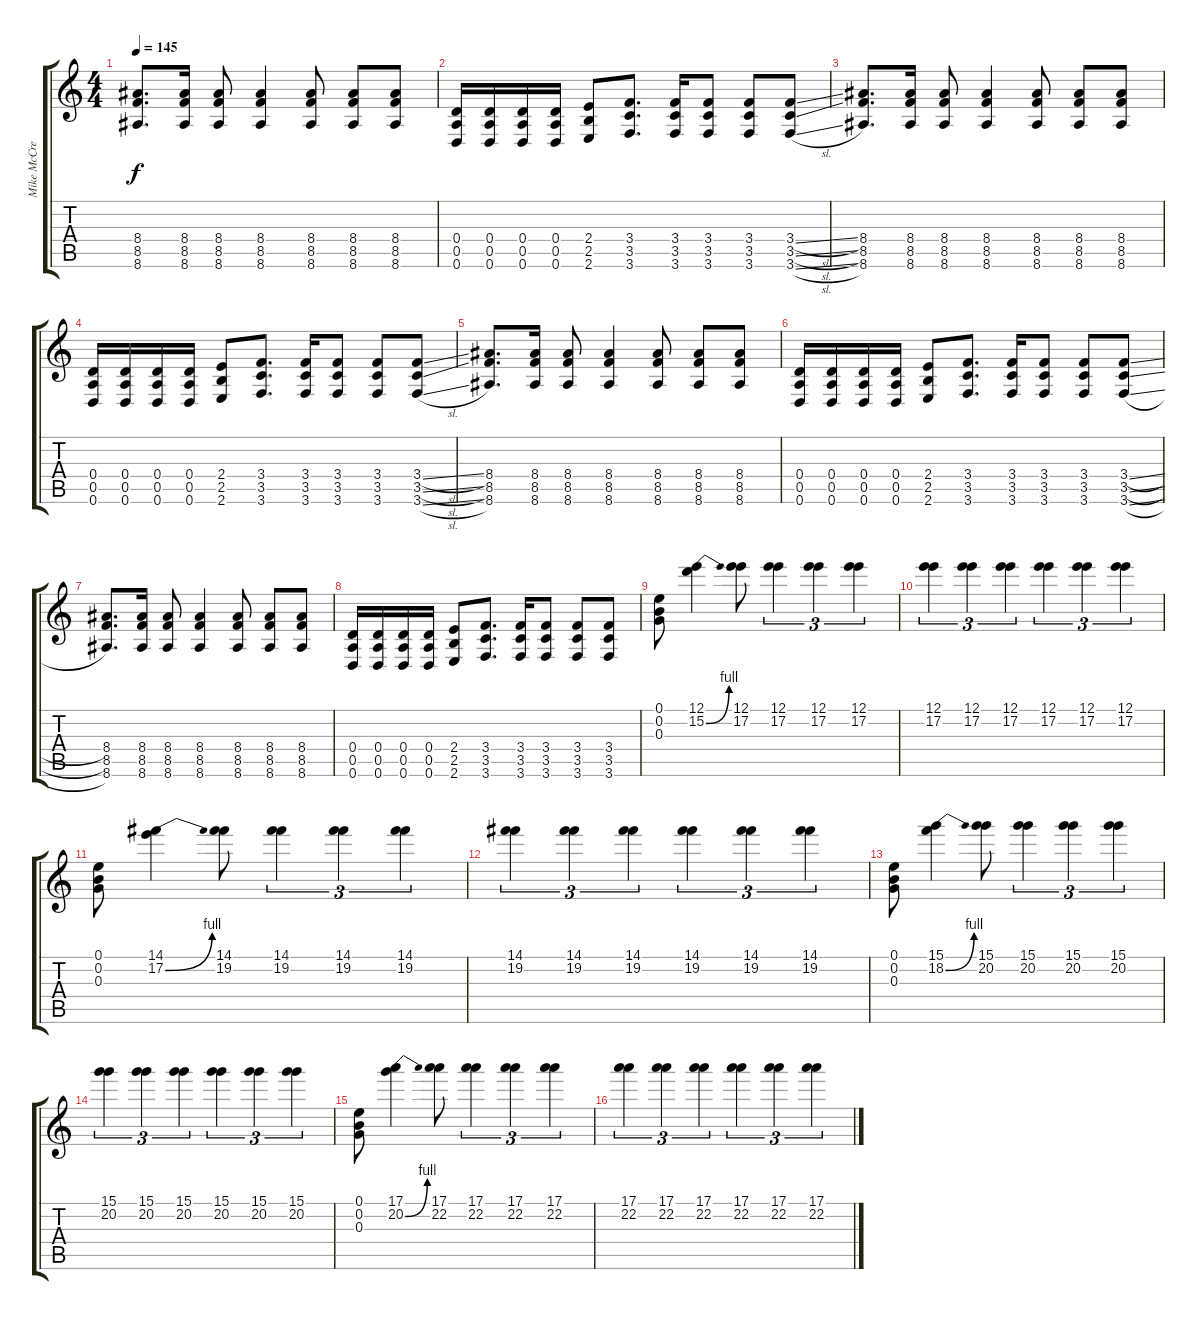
\track ("Mike McCready" "Mike McCre") {instrument overdrivenguitar}
\staff {score tabs}
\tuning (E4 B3 G3 D3 A2 D2) {hide}
\ts (4 4)
\tempo 145
\clef g2
\ks c
(8.4 8.5 8.6).8{d dy f} (8.4 8.5 8.6).16 (8.4 8.5 8.6).8 (8.4 8.5 8.6).4 (8.4 8.5 8.6).8 (8.4 8.5 8.6).8 (8.4 8.5 8.6).8 |
(0.4 0.5 0.6).16 (0.4 0.5 0.6).16 (0.4 0.5 0.6).16 (0.4 0.5 0.6).16 (2.4 2.5 2.6).8 (3.4 3.5 3.6).8{d} (3.4 3.5 3.6).16 (3.4 3.5 3.6).8 (3.4 3.5 3.6).8 (3.4{sl} 3.5{sl} 3.6{sl}).8 |
(8.4 8.5 8.6).8{d} (8.4 8.5 8.6).16 (8.4 8.5 8.6).8 (8.4 8.5 8.6).4 (8.4 8.5 8.6).8 (8.4 8.5 8.6).8 (8.4 8.5 8.6).8 |
(0.4 0.5 0.6).16 (0.4 0.5 0.6).16 (0.4 0.5 0.6).16 (0.4 0.5 0.6).16 (2.4 2.5 2.6).8 (3.4 3.5 3.6).8{d} (3.4 3.5 3.6).16 (3.4 3.5 3.6).8 (3.4 3.5 3.6).8 (3.4{sl} 3.5{sl} 3.6{sl}).8 |
(8.4 8.5 8.6).8{d} (8.4 8.5 8.6).16 (8.4 8.5 8.6).8 (8.4 8.5 8.6).4 (8.4 8.5 8.6).8 (8.4 8.5 8.6).8 (8.4 8.5 8.6).8 |
(0.4 0.5 0.6).16 (0.4 0.5 0.6).16 (0.4 0.5 0.6).16 (0.4 0.5 0.6).16 (2.4 2.5 2.6).8 (3.4 3.5 3.6).8{d} (3.4 3.5 3.6).16 (3.4 3.5 3.6).8 (3.4 3.5 3.6).8 (3.4{sl} 3.5{sl} 3.6{sl}).8 |
(8.4 8.5 8.6).8{d} (8.4 8.5 8.6).16 (8.4 8.5 8.6).8 (8.4 8.5 8.6).4 (8.4 8.5 8.6).8 (8.4 8.5 8.6).8 (8.4 8.5 8.6).8 |
(0.4 0.5 0.6).16 (0.4 0.5 0.6).16 (0.4 0.5 0.6).16 (0.4 0.5 0.6).16 (2.4 2.5 2.6).8 (3.4 3.5 3.6).8{d} (3.4 3.5 3.6).16 (3.4 3.5 3.6).8 (3.4 3.5 3.6).8 (3.4 3.5 3.6).8 |
(0.1 0.2 0.3).8 (12.1 15.2{be (bend 0 0 60 4)}).4 (12.1 17.2).8 (12.1 17.2).4{tu (3 2)} (12.1 17.2).4{tu (3 2)} (12.1 17.2).4{tu (3 2)} |
(12.1 17.2).4{tu (3 2)} (12.1 17.2).4{tu (3 2)} (12.1 17.2).4{tu (3 2)} (12.1 17.2).4{tu (3 2)} (12.1 17.2).4{tu (3 2)} (12.1 17.2).4{tu (3 2)} |
(0.1 0.2 0.3).8 (14.1 17.2{be (bend 0 0 60 4)}).4 (14.1 19.2).8 (14.1 19.2).4{tu (3 2)} (14.1 19.2).4{tu (3 2)} (14.1 19.2).4{tu (3 2)} |
(14.1 19.2).4{tu (3 2)} (14.1 19.2).4{tu (3 2)} (14.1 19.2).4{tu (3 2)} (14.1 19.2).4{tu (3 2)} (14.1 19.2).4{tu (3 2)} (14.1 19.2).4{tu (3 2)} |
(0.1 0.2 0.3).8 (15.1 18.2{be (bend 0 0 60 4)}).4 (15.1 20.2).8 (15.1 20.2).4{tu (3 2)} (15.1 20.2).4{tu (3 2)} (15.1 20.2).4{tu (3 2)} |
(15.1 20.2).4{tu (3 2)} (15.1 20.2).4{tu (3 2)} (15.1 20.2).4{tu (3 2)} (15.1 20.2).4{tu (3 2)} (15.1 20.2).4{tu (3 2)} (15.1 20.2).4{tu (3 2)} |
(0.1 0.2 0.3).8 (17.1 20.2{be (bend 0 0 60 4)}).4 (17.1 22.2).8 (17.1 22.2).4{tu (3 2)} (17.1 22.2).4{tu (3 2)} (17.1 22.2).4{tu (3 2)} |
(17.1 22.2).4{tu (3 2)} (17.1 22.2).4{tu (3 2)} (17.1 22.2).4{tu (3 2)} (17.1 22.2).4{tu (3 2)} (17.1 22.2).4{tu (3 2)} (17.1 22.2).4{tu (3 2)}
